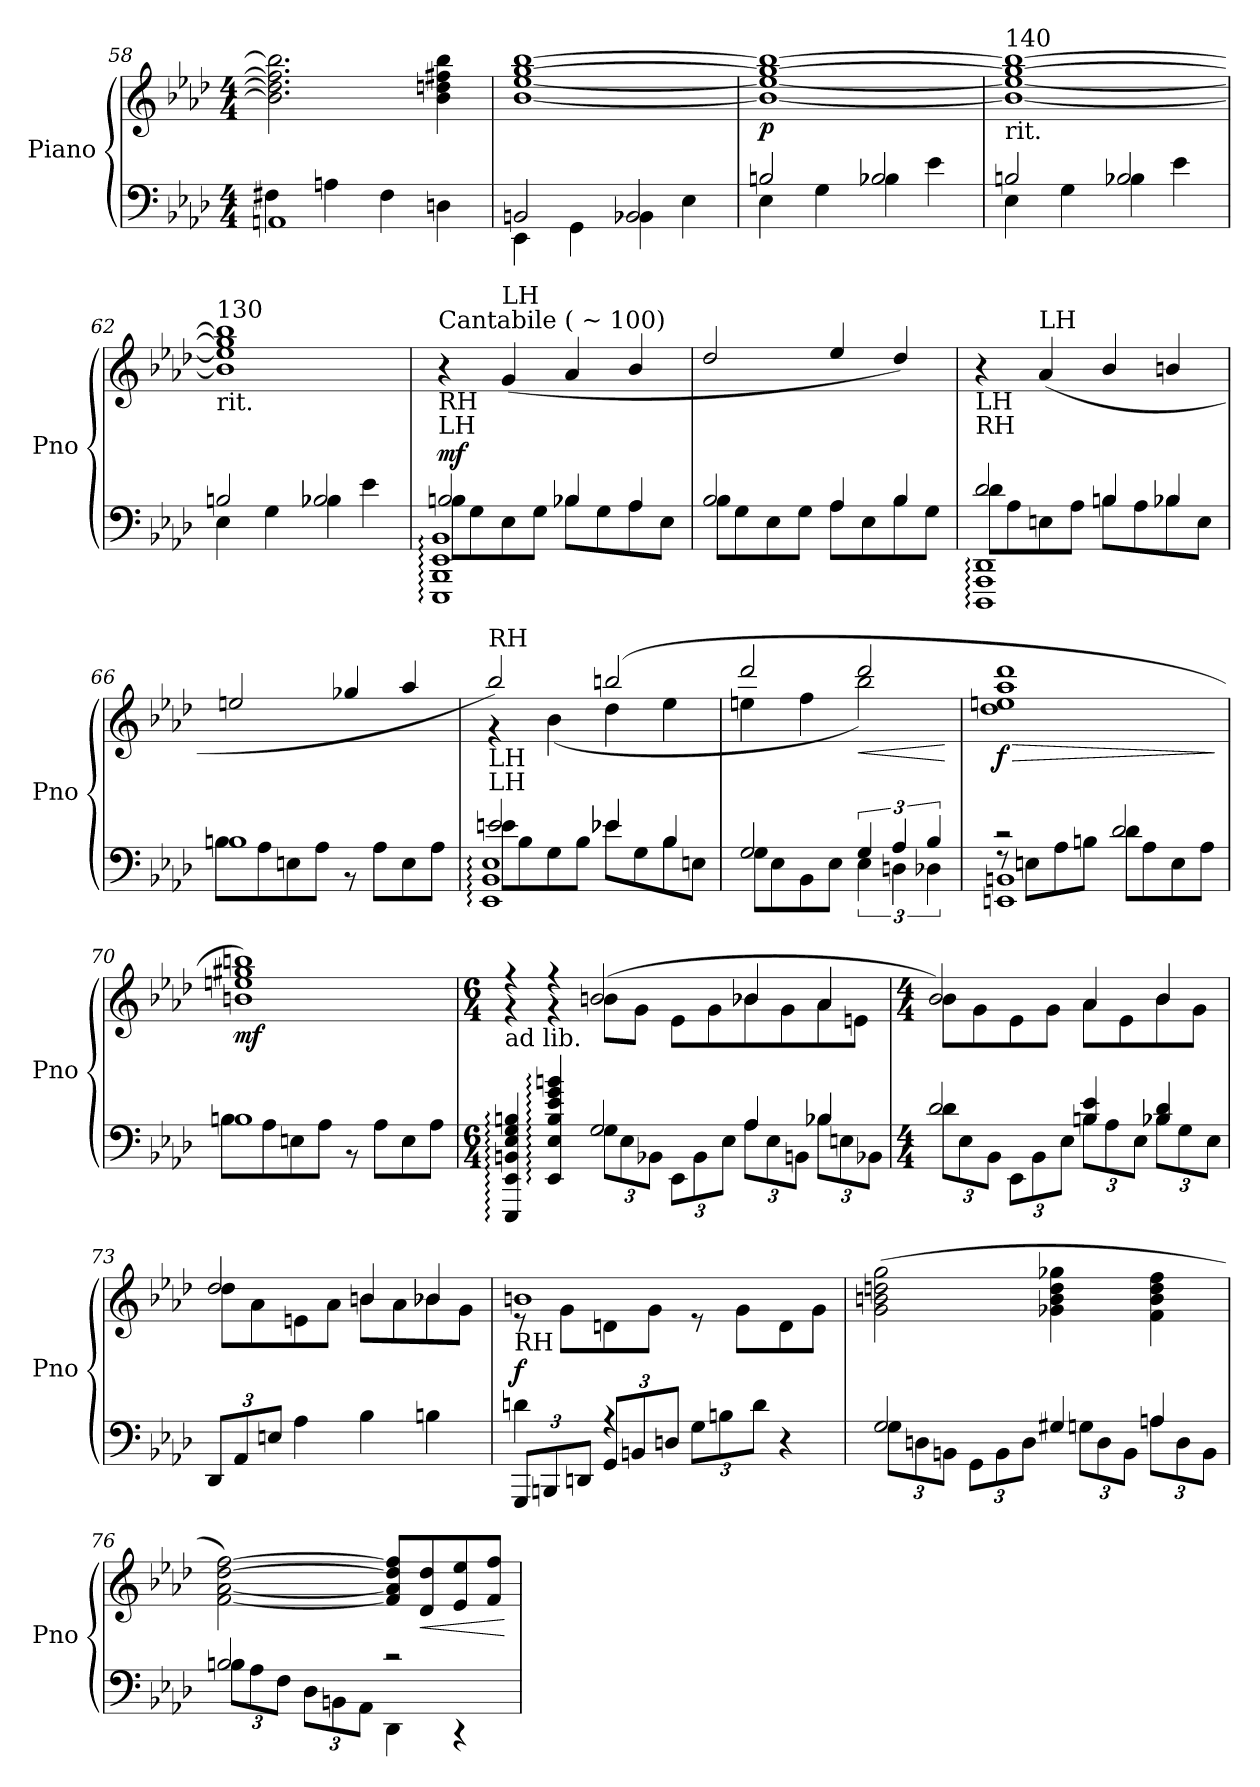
**kern	**kern	**dynam
*part1	*part1	*part1
*staff2	*staff1	*staff1/2
*I"Piano	*	*
*I'Pno	*	*
*clefF4	*clefG2	*
*k[b-e-a-d-]	*k[b-e-a-d-]	*
*A-:	*A-:	*
*M4/4	*M4/4	*
=58	=58	=58
*^	*	*
1AAn	4F#X\	2.b-\] 2.dd\] 2.ff#\] 2.bb-\]	.
.	4An\	.	.
.	4F#\	.	.
.	4Dn\	4b-\ 4ddn\ 4ff#X\ 4bb-\	.
=59	=59	=59	=59
2BBn/	4EE-\	[1b- [1ee- [1gg [1bb-	.
.	4GG\	.	.
2BB-X/	4BB-\	.	.
.	4E-\	.	.
=60	=60	=60	=60
!	!	!	!LO:DY:b
2Bn/	4E-\	1b-_ 1ee-_ 1gg_ 1bb-_	p
.	4G\	.	.
2B-X/	4B-\	.	.
.	4e-\	.	.
=61	=61	=61	=61
!	!	!LO:TX:b:t=rit.	!
!	!	!LO:TX:a:t=140	!
2Bn/	4E-\	1b-_ 1ee-_ 1gg_ 1bb-_	.
.	4G\	.	.
2B-X/	4B-\	.	.
.	4e-\	.	.
=62	=62	=62	=62
!	!	!LO:TX:a:t=130	!
!	!	!LO:TX:b:t=rit.	!
2Bn/	4E-\	1b-] 1ee-] 1gg] 1bb-]	.
.	4G\	.	.
2B-X/	4B-\	.	.
.	4e-\	.	.
!!LO:LB:g=z
=63	=63	=63	=63
*	*^	*	*
!	!	!	!LO:TX:a:t=Cantabile ( ~ 100)	!
!	!	!	!LO:TX:b:t=RH	!
!	!	!	!LO:TX:b:t=LH	!
!	!	!	!	!LO:DY:a=2
2Bn/	8B\L	1EEE-: 1BBB-: 1EE-: 1BB-:	4r	mf
.	8G\	.	.	.
!	!	!	!LO:TX:a:t=LH	!
.	8E-\	.	(4g/	.
.	8G\J	.	.	.
4B-X/	8B-\L	.	4a-/	.
.	8G\	.	.	.
4A-/	8A-\	.	4b-/	.
.	8E-\J	.	.	.
*	*v	*v	*	*
=64	=64	=64	=64
2B-/	8B-\L	2dd-/	.
.	8G\	.	.
.	8E-\	.	.
.	8G\J	.	.
4A-/	8A-\L	4ee-/	.
.	8E-\	.	.
4B-/	8B-\	4dd-/)	.
.	8G\J	.	.
=65	=65	=65	=65
*	*^	*	*
!	!	!	!LO:TX:b:t=LH	!
!	!	!	!LO:TX:b:t=RH	!
2d-/	8d-\L	1DDD-: 1AAA-: 1DD-:	4r	.
.	8A-\	.	.	.
!	!	!	!LO:TX:a:t=LH	!
.	8En\	.	(4a-/	.
.	8A-\J	.	.	.
4Bn/	8B\L	.	4b-/	.
.	8A-\	.	.	.
4B-X/	8B-\	.	4bn/	.
.	8E\J	.	.	.
*	*v	*v	*	*
=66	=66	=66	=66
1Bn	8B\L	2een/	.
.	8A-\	.	.
.	8En\	.	.
.	8A-\J	.	.
.	8r	4gg-X/	.
.	8A-\L	.	.
.	8E\	4aa-/	.
.	8A-\J	.	.
!!LO:LB:g=z
=67	=67	=67	=67
*	*^	*^	*
!	!	!	!LO:TX:b:t=LH	!	!
!	!	!	!LO:TX:a:t=RH	!	!
!	!	!	!LO:TX:b:t=LH	!	!
2en/	8e\L	1EE-: 1BB-: 1E-:	2bb-/)	4r	.
.	8B-\	.	.	.	.
.	8G\	.	.	(4b-\	.
.	8B-\J	.	.	.	.
4e-X/	8e-\L	.	(2bbn/	4dd-\	.
.	8G\	.	.	.	.
4B-/	8B-\	.	.	4ee-\	.
.	8En\J	.	.	.	.
*	*v	*v	*	*	*
=68	=68	=68	=68	=68
2G/	8G\L	2ddd-/	4een\	.
.	8E-\	.	.	.
.	8BB-\	.	4ff\	.
.	8E-\J	.	.	.
!	!	!	!	!LO:HP:b
6G/	6E-\	2ddd-/	2bb-\)	<
6A-/	6Dn\	.	.	.
6B-/	6D-X\	.	.	.
*v	*v	*	*	*
*	*v	*v	*
.	.	[
=69	=69	=69
*^	*	*
*	*^	*	*
!	!	!	!	!LO:HP:b
!	!	!	!	!LO:DY:n=1:b
2rc	8rF	1EEn 1BBn	1dd- 1een 1aa- 1ddd-	> f
.	8En\L	.	.	.
.	8A-\	.	.	.
.	8Bn\J	.	.	.
2d-/	8d-\L	.	.	.
.	8A-\	.	.	.
.	8E\	.	.	.
.	8A-\J	.	.	.
*v	*v	*v	*	*
.	.	]
=70	=70	=70
*^	*	*
!	!	!	!LO:DY:b
1Bn	8B\L	1bn 1een 1gg#X 1bbn)	mf
.	8A-\	.	.
.	8En\	.	.
.	8A-\J	.	.
.	8r	.	.
.	8A-\L	.	.
.	8E\	.	.
.	8A-\J	.	.
!!LO:PB:g=z
=71	=71	=71	=71
*M6/4	*	*M6/4	*
*	*	*^	*
!	!	!LO:TX:b:t=ad lib.	!	!
4EEE-/: 4EE-/: 4BBn/: 4E-/: 4G/: 4Bn/:	2reyy	4rg	4rff	.
4EE-/: 4E-/: 4B/: 4e-/: 4g/: 4bn/:	.	4rg	4rff	.
*	*Xbrackettup	*	*	*
2G/	12G\L	(2bn/	8b\L	.
.	12E-\	.	.	.
.	.	.	8g\J	.
.	12BB-X\J	.	.	.
.	12EE-\L	.	8e-\L	.
.	12BB-\	.	.	.
.	.	.	8g\	.
.	12E-\J	.	.	.
4A-/	12A-\L	4b-X/	8b-\	.
.	12E-\	.	.	.
.	.	.	8g\	.
.	12BBn\J	.	.	.
4B-X/	12B-\L	4a-/	8a-\	.
.	12En\	.	.	.
.	.	.	8en\J	.
.	12BB-X\J	.	.	.
=72	=72	=72	=72	=72
*M4/4	*	*M4/4	*	*
2d-/	12d-\L	2b-/)	8b-\L	.
.	12E-\	.	.	.
.	.	.	8g\	.
.	12BB-\J	.	.	.
.	12EE-\L	.	8e-\	.
.	12BB-\	.	.	.
.	.	.	8g\J	.
.	12E-\J	.	.	.
4Bn/ 4e-/	12B\L	4a-/	8a-\L	.
.	12A-\	.	.	.
.	.	.	8e-\	.
.	12E-\J	.	.	.
4B-X/ 4d-/	12B-\L	4b-/	8b-\	.
.	12G\	.	.	.
.	.	.	8g\J	.
.	12E-\J	.	.	.
*v	*v	*	*	*
=73	=73	=73	=73
12DD-/L	2dd-/	8dd-\L	.
12AA-/	.	.	.
.	.	8a-\	.
12En/J	.	.	.
4A-\	.	8en\	.
.	.	8a-\J	.
4B-\	4bn/	8b\L	.
.	.	8a-\	.
4Bn\	4b-X/	8b-\	.
.	.	8g\J	.
!!LO:LB:g=z	!!
=74	=74	=74	=74
*^	*	*	*
!	!	!LO:TX:b:t=RH	!	!
!	!	!	!	!LO:DY:a=2
12GGG/L	4dn\	1bn	8re	f
12BBBn/	.	.	.	.
.	.	.	8g\L	.
12DDn/J	.	.	.	.
12GG/L	4rA	.	8dn\	.
12BBn/	.	.	.	.
.	.	.	8g\J	.
12Dn/J	.	.	.	.
12G\L	2ryy	.	8r	.
12Bn\	.	.	.	.
.	.	.	8g\L	.
12d\J	.	.	.	.
4r	.	.	8d\	.
.	.	.	8g\J	.
*	*	*v	*v	*
=75	=75	=75	=75
2G/	12G\L	(2g\ 2bn\ 2ddn\ 2gg\	.
.	12Dn\	.	.
.	12BBn\J	.	.
.	12GG\L	.	.
.	12BB\	.	.
.	12D\J	.	.
4G#X/	12G\L	4g-X\ 4b\ 4dd\ 4gg-X\	.
.	12D\	.	.
.	12BB\J	.	.
4An/	12A\L	4f\ 4b\ 4dd\ 4ff\	.
.	12D\	.	.
.	12BB\J	.	.
=76	=76	=76	=76
2Bn/	12B\L	[2f\ [2a-\ [2dd-\ [2ff\)	.
.	12A-\	.	.
.	12F\J	.	.
.	12D-\L	.	.
.	12BBn\	.	.
.	12AA-\J	.	.
2r	4DD-\	8f/] 8a-/] 8dd-/] 8ff/]L	.
!	!	!	!LO:HP:b
.	.	8d-/ 8dd-/	<
.	4r	8e-/ 8ee-/	.
.	.	8f/ 8ff/J	.
*v	*v	*	*
.	.	[
=	=	=
*-	*-	*-
